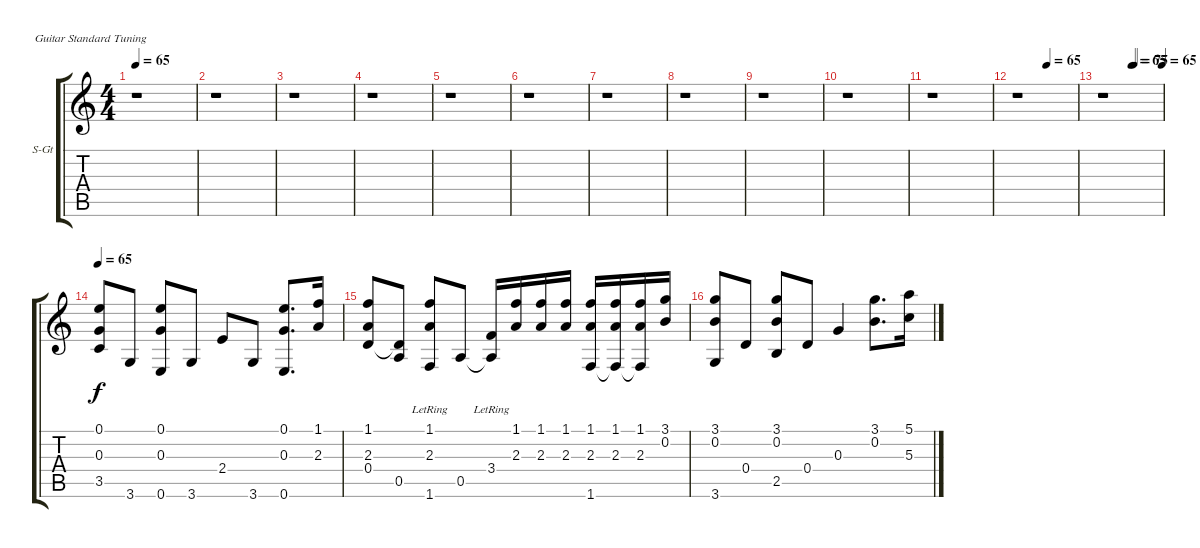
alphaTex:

\bracketExtendMode groupsimilarinstruments
\firstSystemTrackNameOrientation horizontal
\otherSystemsTrackNameOrientation horizontal
\track ("Alternative guitar" "S-Gt") {instrument acousticguitarsteel}
\staff {score tabs}
\tuning (E4 B3 G3 D3 A2 E2)
\ts (4 4)
\tempo 65
\clef g2
\ks c
r.1{dy f} |
r.1 |
r.1 |
r.1 |
r.1 |
r.1 |
r.1 |
r.1 |
r.1 |
r.1 |
r.1 |
\tempo (65 0.5)
r.1 |
\tempo (65 0.5)
\tempo (75 0.53125)
\tempo (25 1)
\tempo (65 1)
r.1 |
\tempo 65
(0.1 0.3 3.5).8 3.6.8 (0.1 0.3 0.6).8 3.6.8 2.4.8 3.6.8 (0.1 0.3 0.6).8{d} (1.1 2.3).16 |
(1.1 2.3 0.4).8 (0.4{t} 0.5).8 (1.1 2.3 1.6{lr}).8 0.5.8 (3.4{lr} 0.5{t}).16 (1.1 2.3).16 (1.1 2.3).16 (1.1 2.3).16 (1.1 2.3 1.6).16 (1.1 2.3 1.6{t}).16 (1.1 2.3 1.6{t}).16 (3.1 0.2).16 |
(3.1 0.2 3.6).8 0.4.8 (3.1 0.2 2.5).8 0.4.8 0.3.4 (3.1 0.2).8{d} (5.1 5.3).16
